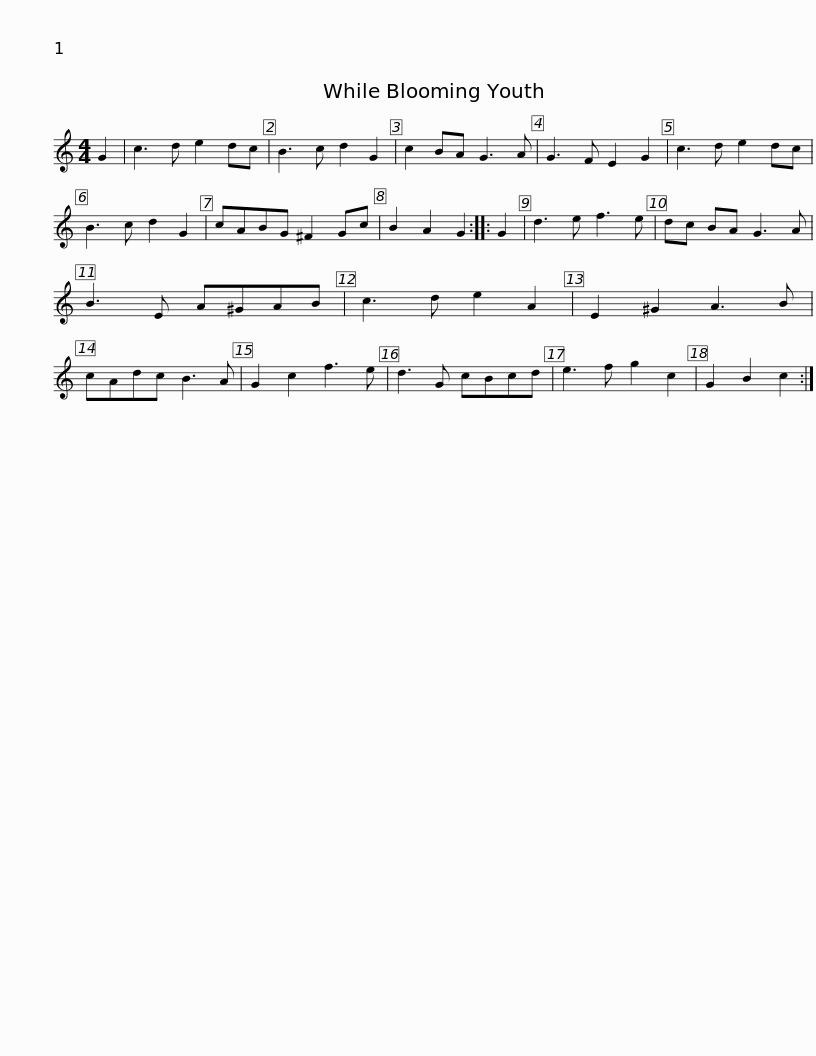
X:1
L:1/8
M:4/4
I:linebreak $
K:C
V:1 treble
V:1
 G2 | c3 d e2 dc | B3 c d2 G2 | c2 BA G3 A | G3 F E2 G2 | %5
 c3 d e2 dc | B3 c d2 G2 | cABG ^F2 Gc |$ B2 A2 G2 :: G2 | %10
 d3 e f3 e | dc BA G3 A | B3 E A^GAB | c3 d e2 A2 | E2 ^G2 A3 B | %15
 cAdc B3 A |$ G2 c2 f3 e | d3 G cBcd | e3 f g2 c2 | G2 B2 c2 :| %20
